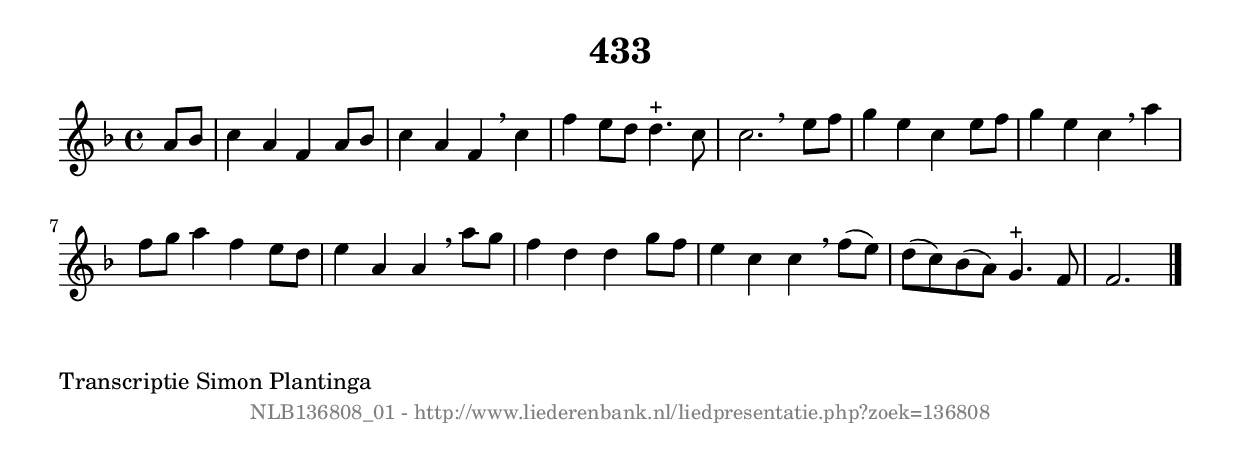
%
% produced by wce2krn 1.64 (7 June 2014)
%
\version"2.16"
#(append! paper-alist '(("long" . (cons (* 210 mm) (* 2000 mm)))))
#(set-default-paper-size "long")
sb = {\breathe}
mBreak = {\breathe }
bBreak = {\breathe }
x = {\once\override NoteHead #'style = #'cross }
gl=\glissando
itime={\override Staff.TimeSignature #'stencil = ##f }
ficta = {\once\set suggestAccidentals = ##t}
fine = {\once\override Score.RehearsalMark #'self-alignment-X = #1 \mark \markup {\italic{Fine}}}
dc = {\once\override Score.RehearsalMark #'self-alignment-X = #1 \mark \markup {\italic{D.C.}}}
dcf = {\once\override Score.RehearsalMark #'self-alignment-X = #1 \mark \markup {\italic{D.C. al Fine}}}
dcc = {\once\override Score.RehearsalMark #'self-alignment-X = #1 \mark \markup {\italic{D.C. al Coda}}}
ds = {\once\override Score.RehearsalMark #'self-alignment-X = #1 \mark \markup {\italic{D.S.}}}
dsf = {\once\override Score.RehearsalMark #'self-alignment-X = #1 \mark \markup {\italic{D.S. al Fine}}}
dsc = {\once\override Score.RehearsalMark #'self-alignment-X = #1 \mark \markup {\italic{D.S. al Coda}}}
pv = {\set Score.repeatCommands = #'((volta "1"))}
sv = {\set Score.repeatCommands = #'((volta "2"))}
tv = {\set Score.repeatCommands = #'((volta "3"))}
qv = {\set Score.repeatCommands = #'((volta "4"))}
xv = {\set Score.repeatCommands = #'((volta #f))}
\header{ tagline = ""
title = "433"
}
\score {{
\key f \major
\relative g'
{
\set melismaBusyProperties = #'()
\partial 32*8
\time 4/4
\tempo 4=120
\override Score.MetronomeMark #'transparent = ##t
\override Score.RehearsalMark #'break-visibility = #(vector #t #t #f)
a8 bes8 | c4 a4 f4 a8 bes8 | c4 a4 f4 \sb c'4 | f4 e8 d8 d4.^"+" c8 | c2. \bar ":|:" \bBreak
e8 f8 | g4 e4 c4 e8 f8 | g4 e4 c4 \sb a'4 | f8 g8 a4 f4 e8 d8 | e4 a,4 a4 \mBreak
a'8 g8 | f4 d4 d4 g8 f8 | e4 c4 c4 \sb f8( e8) | d8( c8) bes8( a8) g4.^"+" f8 | f2. \bar "|."
 }}
 \midi { }
 \layout {
            indent = 0.0\cm
}
}
\markup { \wordwrap-string #" 
Transcriptie Simon Plantinga
"}
\markup { \vspace #0 } \markup { \with-color #grey \fill-line { \center-column { \smaller "NLB136808_01 - http://www.liederenbank.nl/liedpresentatie.php?zoek=136808" } } }
